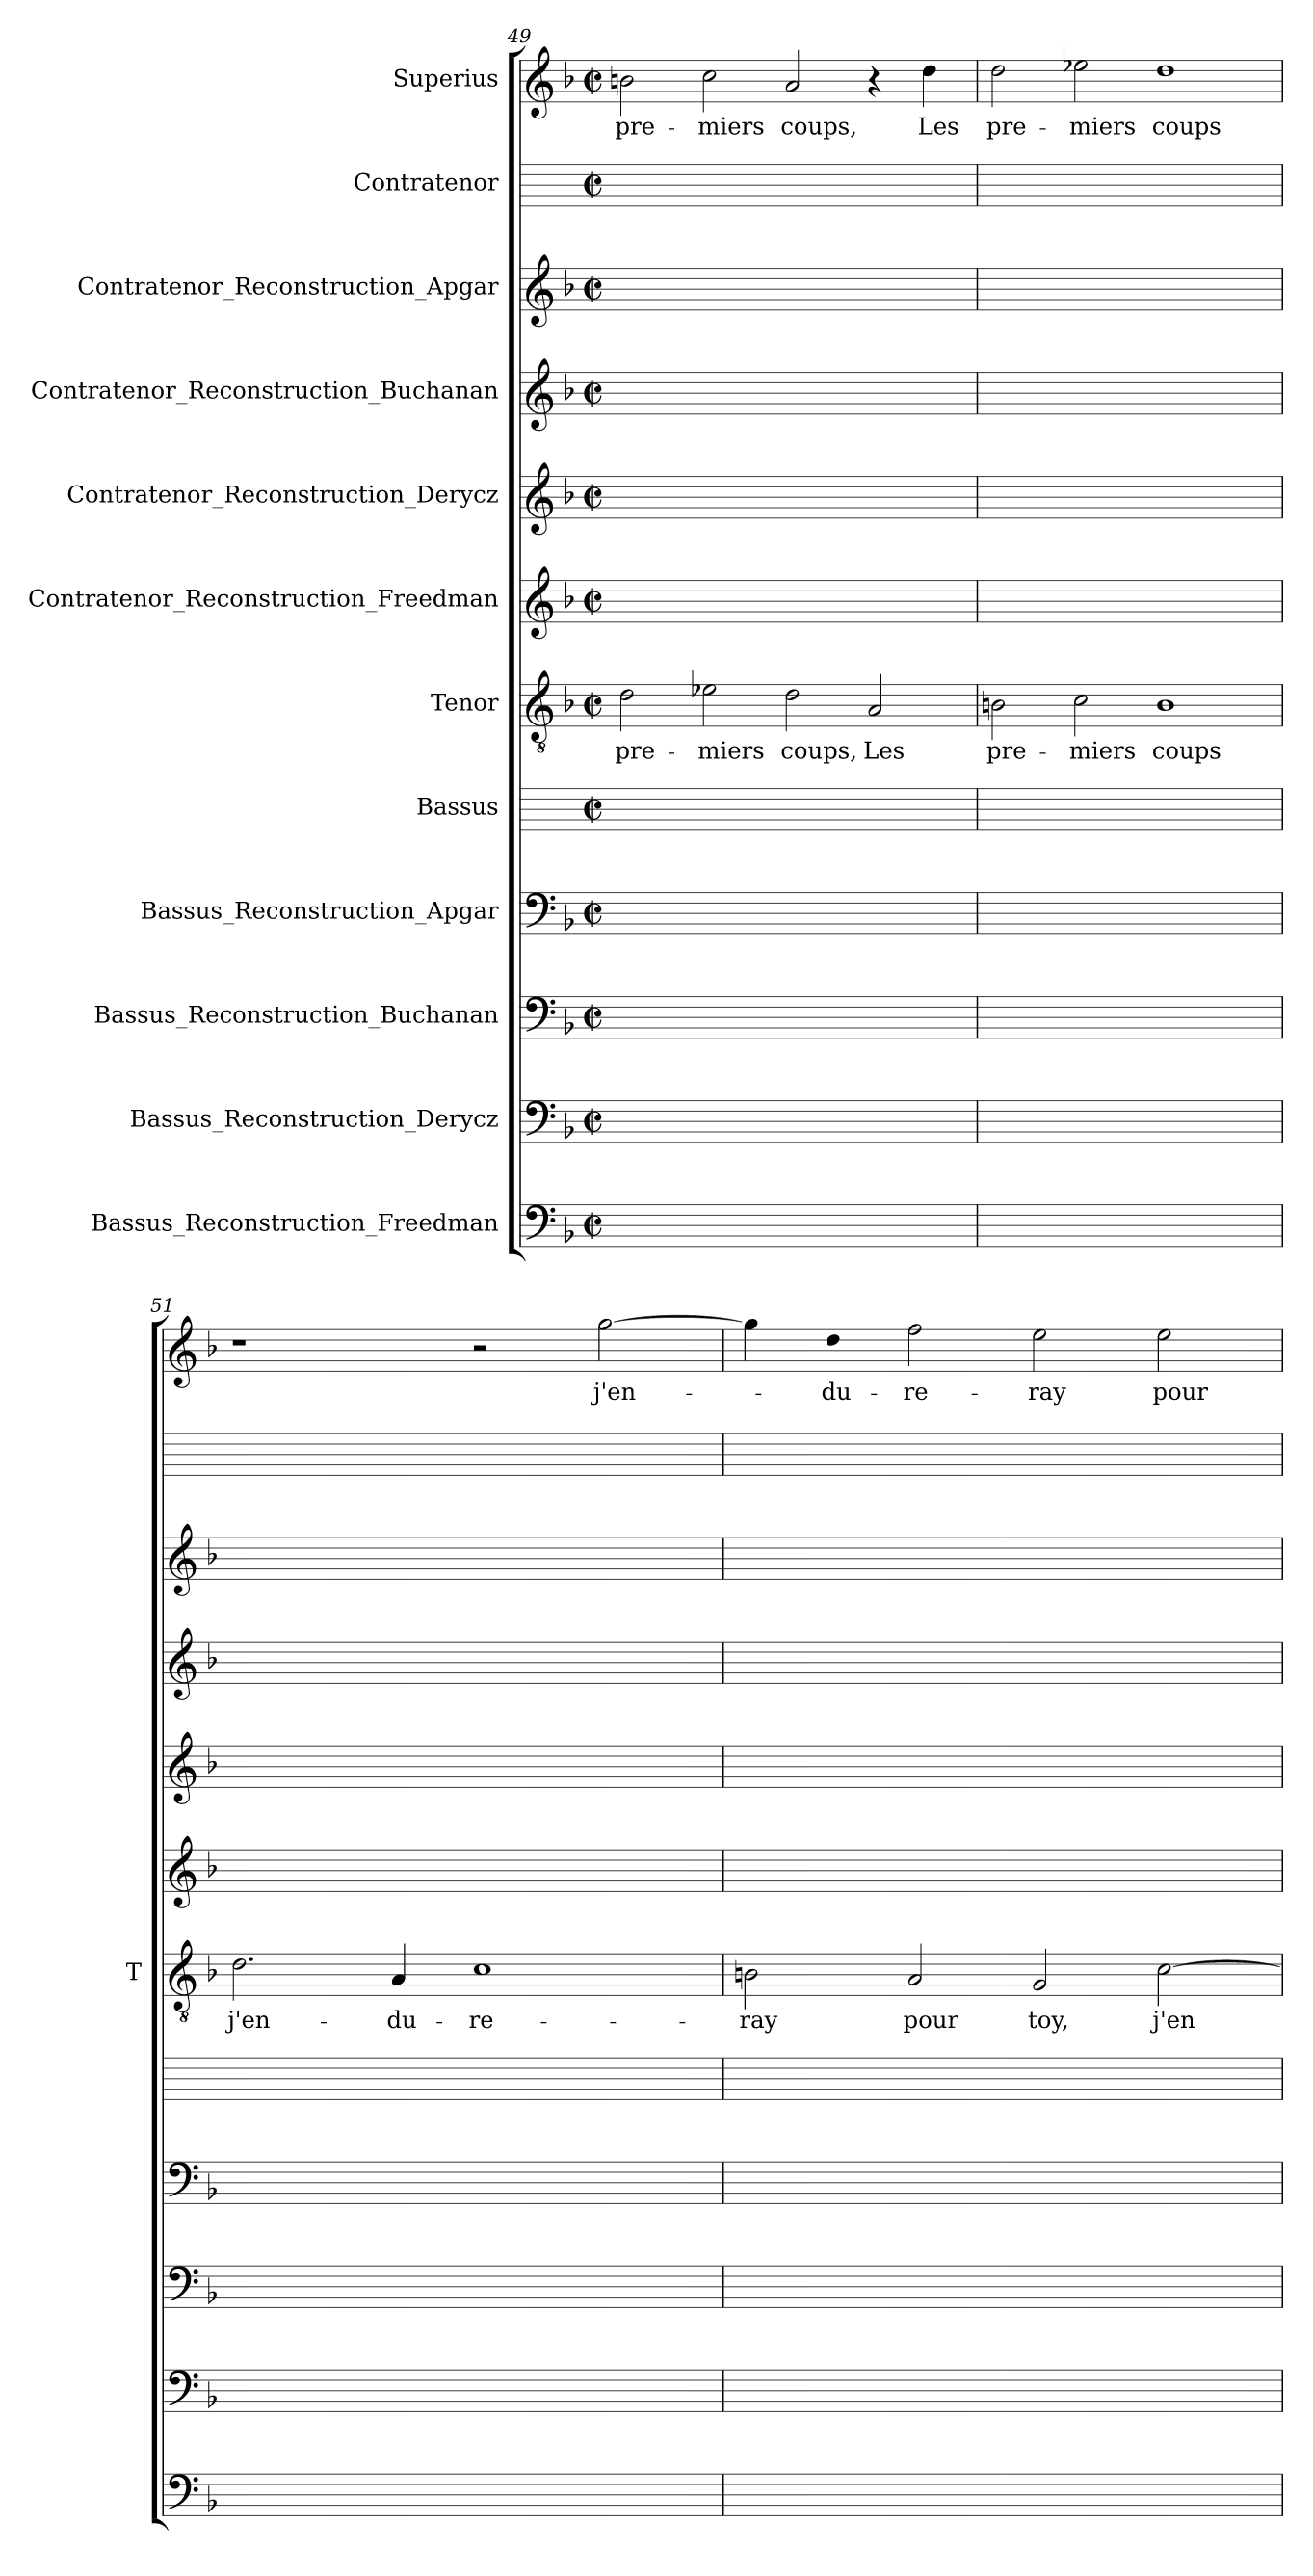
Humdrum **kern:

**kern	**kern	**kern	**kern	**kern	**kern	**text	**kern	**kern	**kern	**kern	**kern	**kern	**text
*part12	*part11	*part10	*part9	*part8	*part7	*part7	*part6	*part5	*part4	*part3	*part2	*part1	*part1
*staff12	*staff11	*staff10	*staff9	*staff8	*staff7	*staff7	*staff6	*staff5	*staff4	*staff3	*staff2	*staff1	*staff1
*I"Bassus_Reconstruction_Freedman	*I"Bassus_Reconstruction_Derycz	*I"Bassus_Reconstruction_Buchanan	*I"Bassus_Reconstruction_Apgar	*I"Bassus	*I"Tenor	*	*I"Contratenor_Reconstruction_Freedman	*I"Contratenor_Reconstruction_Derycz	*I"Contratenor_Reconstruction_Buchanan	*I"Contratenor_Reconstruction_Apgar	*I"Contratenor	*I"Superius	*
*	*	*	*	*	*I'T	*	*	*	*	*	*	*	*
*clefF4	*clefF4	*clefF4	*clefF4	*	*clefGv2	*	*clefG2	*clefG2	*clefG2	*clefG2	*	*clefG2	*
*k[b-]	*k[b-]	*k[b-]	*k[b-]	*	*k[b-]	*	*k[b-]	*k[b-]	*k[b-]	*k[b-]	*	*k[b-]	*
*F:	*F:	*F:	*F:	*	*F:	*	*F:	*F:	*F:	*F:	*	*F:	*
*M2/2	*M2/2	*M2/2	*M2/2	*M2/2	*M2/2	*	*M2/2	*M2/2	*M2/2	*M2/2	*M2/2	*M2/2	*
*met(c|)	*met(c|)	*met(c|)	*met(c|)	*met(c|)	*met(c|)	*	*met(c|)	*met(c|)	*met(c|)	*met(c|)	*met(c|)	*met(c|)	*
=49	=49	=49	=49	=49	=49	=49	=49	=49	=49	=49	=49	=49	=49
0ryy	0ryy	0ryy	0ryy	0ryy	2d	pre-	0ryy	0ryy	0ryy	0ryy	0ryy	2b	pre-
.	.	.	.	.	2e-X	-miers	.	.	.	.	.	2cc	-miers
.	.	.	.	.	2d	-coups,	.	.	.	.	.	2a	-coups,
.	.	.	.	.	2A	-Les	.	.	.	.	.	4r	.
.	.	.	.	.	.	.	.	.	.	.	.	4dd	-Les
=50	=50	=50	=50	=50	=50	=50	=50	=50	=50	=50	=50	=50	=50
0ryy	0ryy	0ryy	0ryy	0ryy	2B	pre-	0ryy	0ryy	0ryy	0ryy	0ryy	2dd	pre-
.	.	.	.	.	2c	-miers	.	.	.	.	.	2ee-X	-miers
.	.	.	.	.	1B	-coups	.	.	.	.	.	1dd	-coups
!!LO:PB:g=z
=51	=51	=51	=51	=51	=51	=51	=51	=51	=51	=51	=51	=51	=51
0ryy	0ryy	0ryy	0ryy	0ryy	2.d	j'en-	0ryy	0ryy	0ryy	0ryy	0ryy	1r	.
.	.	.	.	.	4A	du-	.	.	.	.	.	.	.
.	.	.	.	.	1c	re-	.	.	.	.	.	2r	.
.	.	.	.	.	.	.	.	.	.	.	.	[2gg	j'en-
=52	=52	=52	=52	=52	=52	=52	=52	=52	=52	=52	=52	=52	=52
0ryy	0ryy	0ryy	0ryy	0ryy	2B	-ray	0ryy	0ryy	0ryy	0ryy	0ryy	4gg]	.
.	.	.	.	.	.	.	.	.	.	.	.	4dd	du-
.	.	.	.	.	2A	-pour	.	.	.	.	.	2ff	re-
.	.	.	.	.	2G	-toy,	.	.	.	.	.	2ee	-ray
.	.	.	.	.	[2c	j'en-	.	.	.	.	.	2ee	-pour
=	=	=	=	=	=	=	=	=	=	=	=	=	=
*-	*-	*-	*-	*-	*-	*-	*-	*-	*-	*-	*-	*-	*-
